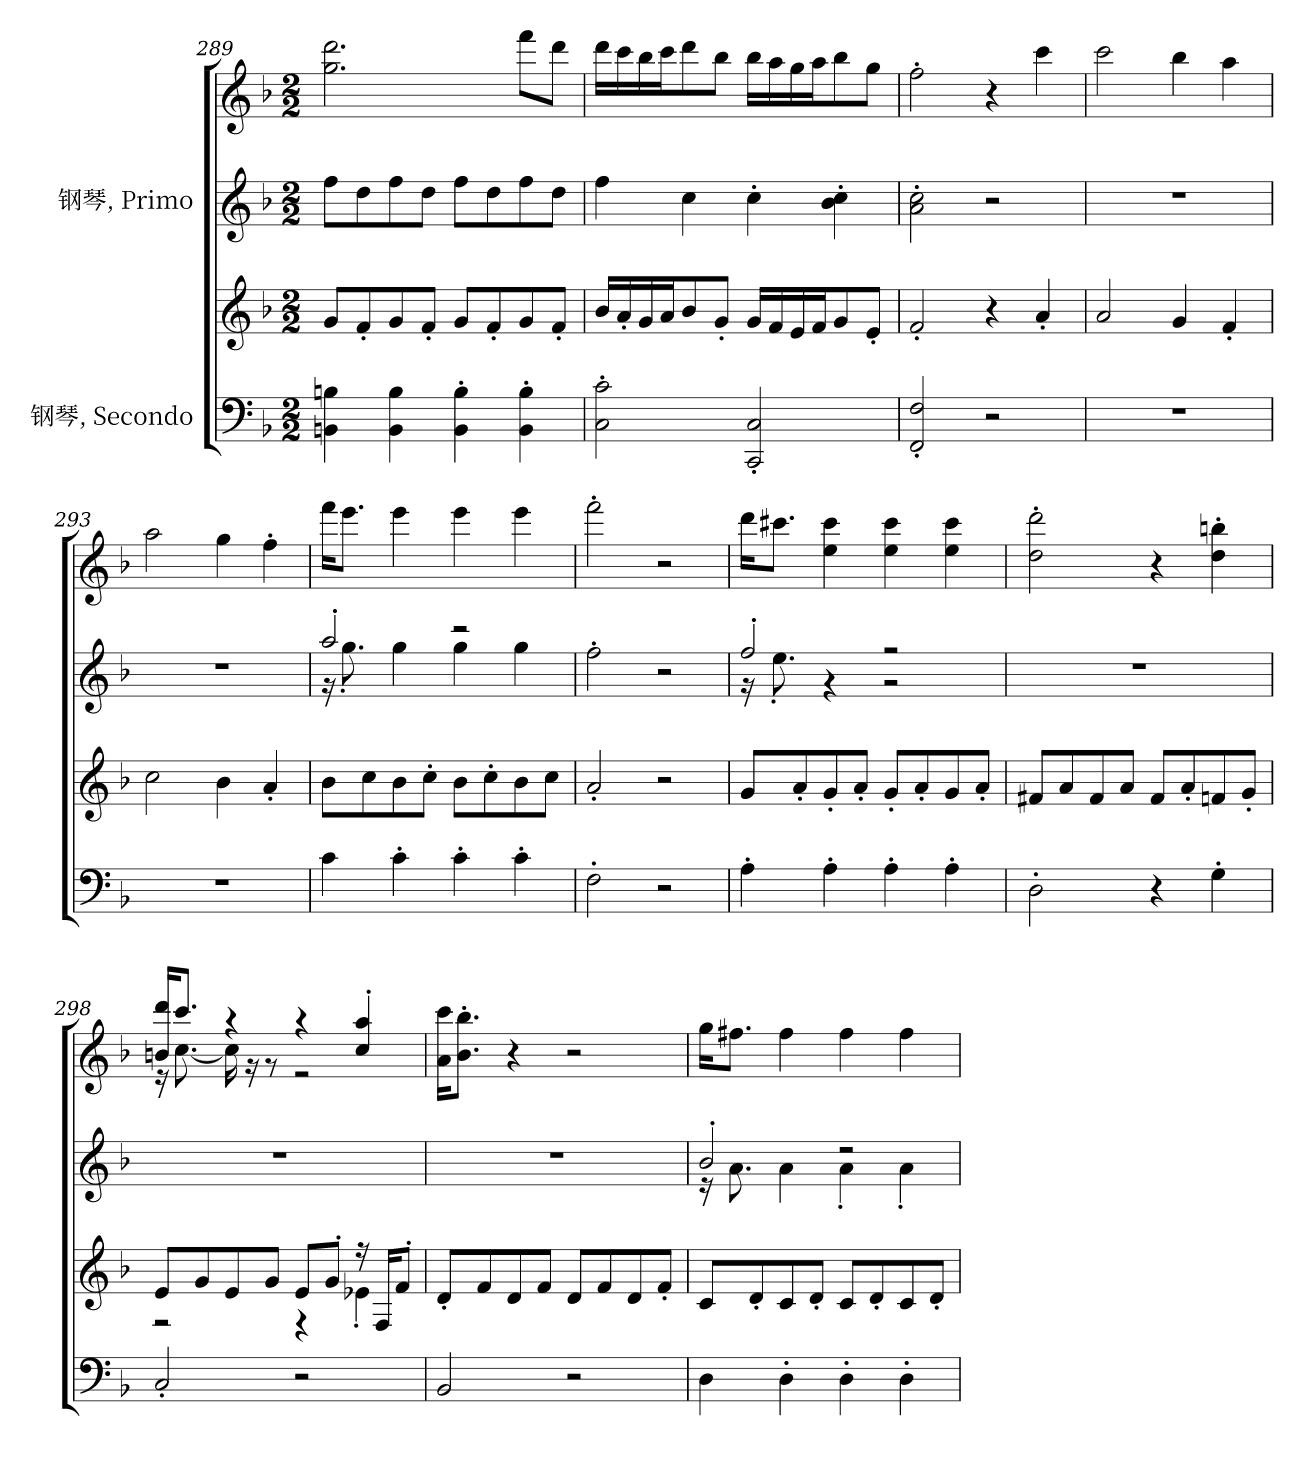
**kern	**kern	**kern	**kern
*part2	*part2	*part1	*part1
*staff4	*staff3	*staff2	*staff1
*I"钢琴, Secondo	*	*I"钢琴, Primo	*
*clefF4	*clefG2	*clefG2	*clefG2
*k[b-]	*k[b-]	*k[b-]	*k[b-]
*M2/2	*M2/2	*M2/2	*M2/2
=289	=289	=289	=289
4BBn\ 4Bn\	8g/L	8ff\L	2.gg\ 2.ddd\
.	8f'/	8dd\	.
4BB\ 4B\	8g/	8ff\	.
.	8f'/J	8dd\J	.
4BB\' 4B\'	8g/L	8ff\L	.
.	8f'/	8dd\	.
4BB\' 4B\'	8g/	8ff\	8fff\L
.	8f'/J	8dd\J	8ddd\J
!!LO:LB:g=z
=290	=290	=290	=290
2C\' 2c\'	16b-/LL	4ff\	16ddd\LL
.	16a'/	.	16ccc\
.	16g/	.	16bb-\
.	16a/J	.	16ccc\J
.	8b-/	4cc\	8ddd\
.	8g'/J	.	8bb-\J
2CC/' 2C/'	16g/LL	4cc'\	16bb-\LL
.	16f/	.	16aa\
.	16e/	.	16gg\
.	16f/J	.	16aa\J
.	8g/	4b-\' 4cc\'	8bb-\
.	8e'/J	.	8gg\J
=291	=291	=291	=291
2FF/' 2F/'	2f'/	2a\' 2cc\'	2ff'\
2r	4r	2r	4r
.	4a'/	.	4ccc\
=292	=292	=292	=292
1r	2a/	1r	2ccc\
.	4g/	.	4bb-\
.	4f'/	.	4aa\
=293	=293	=293	=293
1r	2cc\	1r	2aa\
.	4b-\	.	4gg\
.	4a'/	.	4ff'\
=294	=294	=294	=294
*	*	*^	*
4c\	8b-\L	2aa'/	16r	16fff\KL
.	.	.	8.gg'\	8.eee\J
.	8cc\	.	.	.
4c'\	8b-\	.	4gg\	4eee\
.	8cc'\J	.	.	.
4c'\	8b-\L	2r	4gg\	4eee\
.	8cc'\	.	.	.
4c'\	8b-\	.	4gg\	4eee\
.	8cc\J	.	.	.
*	*	*v	*v	*
=295	=295	=295	=295
2F'\	2a'/	2ff'\	2fff'\
2r	2r	2r	2r
!!LO:PB:g=z
=296	=296	=296	=296
*	*	*^	*
4A'\	8g/L	2ff'/	16r	16ddd\KL
.	.	.	8.ee'\	8.ccc#X\J
.	8a'/	.	.	.
4A'\	8g'/	.	4r	4ee\ 4ccc#\
.	8a'/J	.	.	.
4A'\	8g'/L	2r	2r	4ee\ 4ccc#\
.	8a'/	.	.	.
4A'\	8g/	.	.	4ee\ 4ccc#\
.	8a'/J	.	.	.
*	*	*v	*v	*
=297	=297	=297	=297
2D'\	8f#X/L	1r	2dd\' 2ddd\'
.	8a/	.	.
.	8f#/	.	.
.	8a/J	.	.
4r	8f#/L	.	4r
.	8a'/	.	.
4G'\	8fn/	.	4dd\' 4bbn\'
.	8g'/J	.	.
=298	=298	=298	=298
*	*^	*	*^
2C'/	8e/L	2r	1r	16bn/ 16ddd/KL	16r
.	.	.	.	8.ccc/J	[8.cc\
.	8g/	.	.	.	.
.	8e/	.	.	4r	16cc\]
.	.	.	.	.	16r
.	8g/J	.	.	.	8r
2r	8e/L	4r	.	4r	2r
.	8g'/J	.	.	.	.
.	16r	4e-X'\	.	4cc/' 4aa/'	.
.	16F/KL	.	.	.	.
.	8f'/J	.	.	.	.
*	*v	*v	*	*v	*v
=299	=299	=299	=299
2BB-/	8d'/L	1r	16a\ 16ccc\KL
.	.	.	8.b-\' 8.bb-\'J
.	8f/	.	.
.	8d/	.	4r
.	8f/J	.	.
2r	8d/L	.	2r
.	8f/	.	.
.	8d/	.	.
.	8f'/J	.	.
!!LO:LB:g=z
=300	=300	=300	=300
*	*	*^	*
4D\	8c/L	2b-'/	16r	16gg\KL
.	.	.	8.a\	8.ff#X\J
.	8d'/	.	.	.
4D'\	8c/	.	4a\	4ff#\
.	8d'/J	.	.	.
4D'\	8c/L	2r	4a'\	4ff#\
.	8d'/	.	.	.
4D'\	8c/	.	4a'\	4ff#\
.	8d'/J	.	.	.
*	*	*v	*v	*
=	=	=	=
*-	*-	*-	*-
